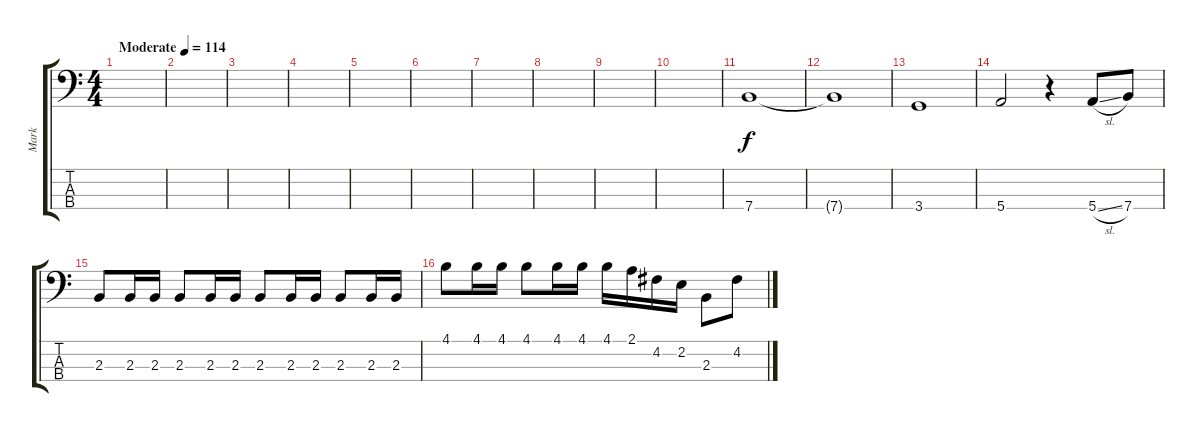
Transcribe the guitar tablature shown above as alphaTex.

\track ("Mark" "Mark") {instrument electricbassfinger}
\staff {score tabs}
\tuning (G2 D2 A1 E1) {hide}
\ts (4 4)
\tempo (114 "Moderate")
\clef f4
\ks c
|
|
|
|
|
|
|
|
|
|
7.4.1 |
7.4{t}.1 |
3.4.1 |
5.4.2 r.4 5.4{sl}.8 7.4.8 |
2.3.8 2.3.16 2.3.16 2.3.8 2.3.16 2.3.16 2.3.8 2.3.16 2.3.16 2.3.8 2.3.16 2.3.16 |
4.1.8 4.1.16 4.1.16 4.1.8 4.1.16 4.1.16 4.1.16 2.1.16 4.2.16 2.2.16 2.3.8 4.2.8
